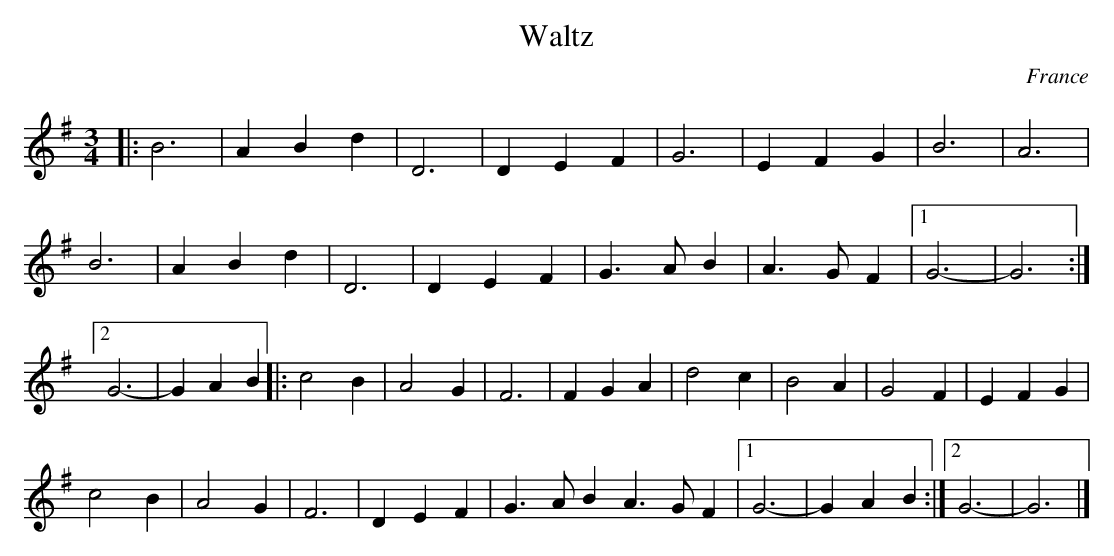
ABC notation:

X:1
T:Waltz
L:1/4
M:3/4
O:France
K:G
|:\
B3 | ABd | D3 | DEF | G3 | EFG | B3 | A3 |
B3 | ABd | D3 | DEF | G>AB | A>GF |1 G3-|G3 :|2
 G3-|GAB |: \
c2 B | A2 G | F3 | FGA | d2c | B2 A | G2 F | EFG |
c2B | A2 G | F3 | DEF | G>AB A>GF |1 G3-|GAB :|2 G3-|G3|]
